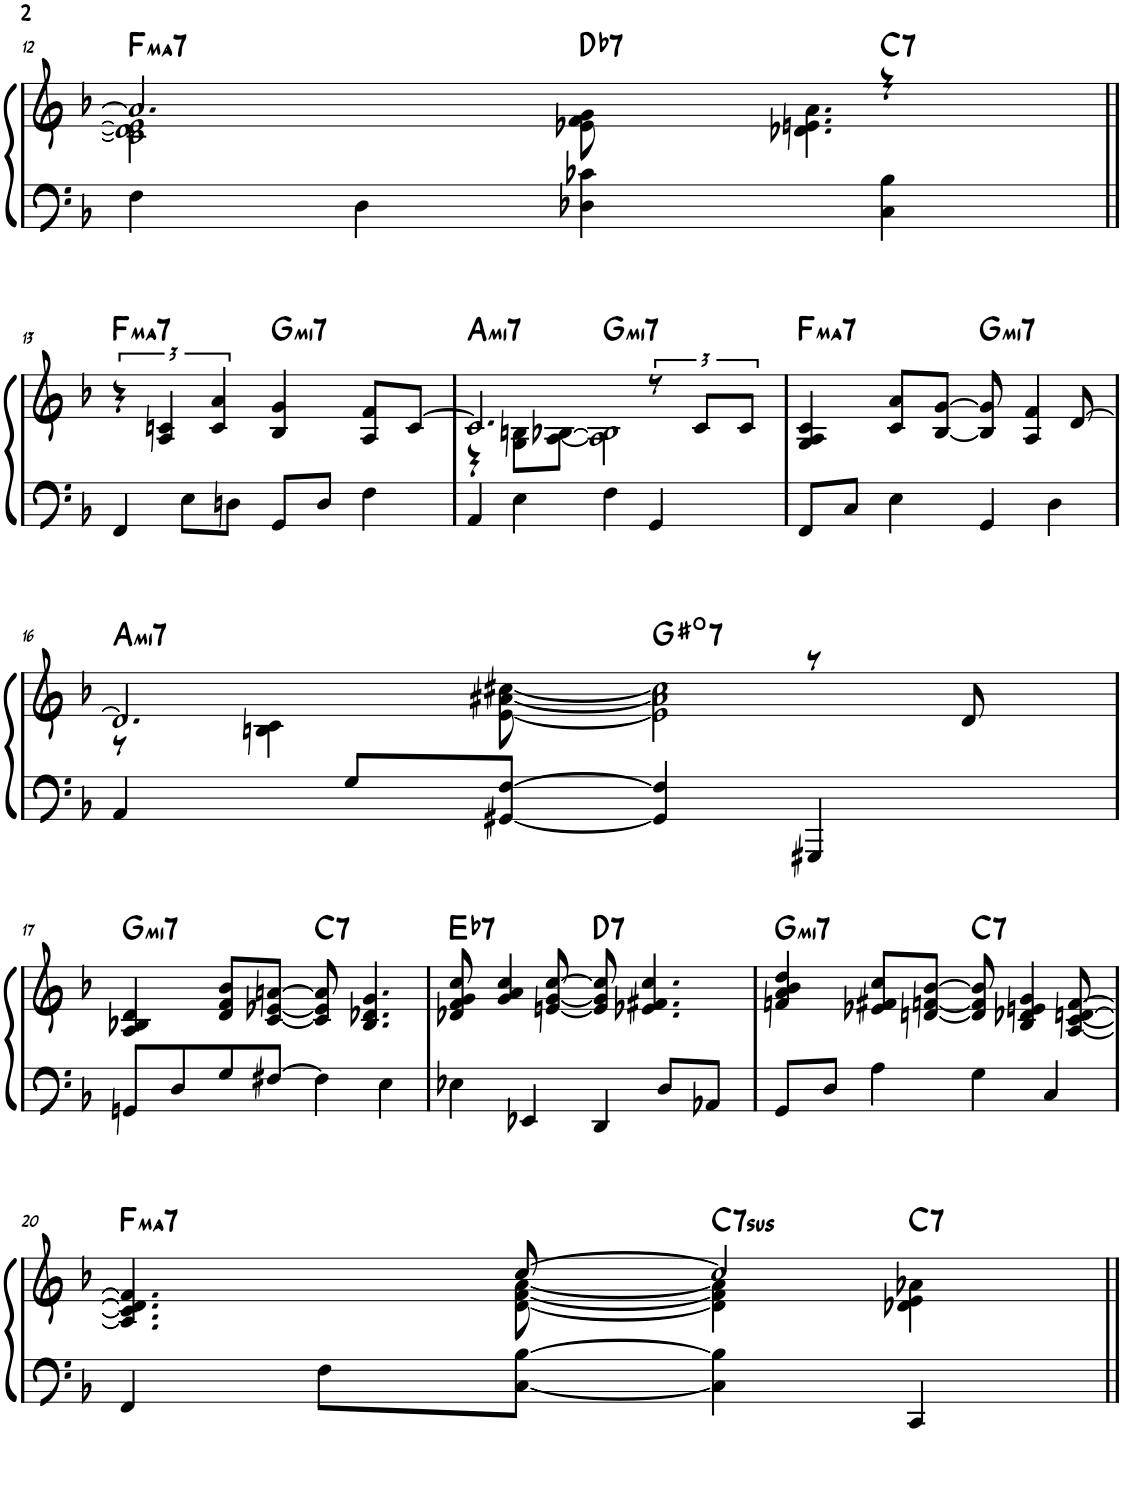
**kern	**kern	**harte
*part1	*part1	*part1
*staff2	*staff1	*
*I"Piano	*	*
*I'Pno.	*	*
!!LO:PB:g=z
*clefF4	*clefG2	*
*k[b-]	*k[b-]	*
*M4/4	*M4/4	*
=12	=12	=12
*	*^	*
!	!	!	!LO:H:kt=ma7
4F\	2.a/]	2c\] 2d\] 2e\]	F:maj7
4D\	.	.	.
!	!	!	!LO:H:kt=7
4D-X\ 4c-X\	.	8e-X\ 8f\ 8g\	Db:7
.	.	4.d-X\ 4.en\ 4.a\	.
!	!	!	!LO:H:kt=7
4C\ 4B-\	4r	.	C:7
*	*v	*v	*
!!LO:LB:g=z
=13||	=13||	=13||
!	!	!LO:H:kt=ma7
4FF/	6r	F:maj7
.	6A/ 6cn/	.
8E\L	.	.
.	6c/ 6a/	.
8Dn\J	.	.
!	!	!LO:H:kt=mi7
8GG/L	4B-/ 4g/	G:min7
8D/J	.	.
4F\	8A/ 8f/L	.
.	[8c/J	.
=14	=14	=14
*	*^	*
!	!	!	!LO:H:kt=mi7
4AA/	2.c/]	4r	A:min7
4E\	.	8G\ 8Bn\L	.
.	.	[8A\ [>8B-X\J	.
!	!	!	!LO:H:kt=mi7
4F\	.	2A\] 2B-\]	G:min7
4GG/	12r	.	.
.	12c/L	.	.
.	12c/J	.	.
*	*v	*v	*
=15	=15	=15
!	!	!LO:H:kt=ma7
8FF/L	4G/ 4A/ 4c/	F:maj7
8C/J	.	.
4E\	8c/ 8a/L	.
.	[8B-/ [8g/J	.
!	!	!LO:H:kt=mi7
4GG/	8B-/] 8g/]	G:min7
.	4A/ 4f/	.
4D\	.	.
.	[8d/	.
!!LO:LB:g=z
=16	=16	=16
*	*^	*
!	!	!	!LO:H:kt=mi7
4AA/	2.d/]	8r	A:min7
.	.	4Bn\ 4c\	.
8G/L	.	.	.
[8GG#X/ [8F/J	.	[8e\ [8a#X\ [8cc#X\	.
!	!	!	!LO:H:kt=7
4GG#/] 4F/]	.	2e\] 2a#\] 2cc#\]	G#:dim7
4GGG#X/	8r	.	.
.	8d/	.	.
*	*v	*v	*
!!LO:LB:g=z
=17	=17	=17
!	!	!LO:H:kt=mi7
8GGn/L	4A/ 4B-X/ 4d/	G:min7
8D/	.	.
8G/	8d/ 8f/ 8b-/L	.
[8F#X/J	[8c/ [8e-X/ [8an/J	.
!	!	!LO:H:kt=7
4F#\]	8c/] 8e-/] 8a/]	C:7
.	4.B-/ 4.d-X/ 4.g/	.
4E\	.	.
=18	=18	=18
!	!	!LO:H:kt=7
4E-X\	8d-X/ 8f/ 8g/ 8cc/	Eb:7
.	4g/ 4a/ 4cc/	.
4EE-X/	.	.
.	[8en/ [8g/ [8cc/	.
!	!	!LO:H:kt=7
4DD/	8e/] 8g/] 8cc/]	D:7
.	4.e-X/ 4.f#X/ 4.cc/	.
8D/L	.	.
8AA-X/J	.	.
=19	=19	=19
!	!	!LO:H:kt=mi7
8GG/L	4fn/ 4a/ 4b-/ 4dd/	G:min7
8D/J	.	.
4A\	8e-X/ 8f#X/ 8cc/L	.
.	[8dn/ [8fn/ [8b-/J	.
!	!	!LO:H:kt=7
4G\	8d/] 8f/] 8b-/]	C:7
.	4B-/ 4d-X/ 4en/ 4g/	.
4C/	.	.
.	[8A/ [8c/ [8dn/ [8f/	.
!!LO:LB:g=z
=20	=20	=20
*	*^	*
!	!	!	!LO:H:kt=ma7
4FF/	4.A/] 4.c/] 4.d/] 4.f/]	4.ryy	F:maj7
8F\L	.	.	.
[8C\ [8B-\J	[8cc/	[8d\ [8f\ [8a\	.
!	!	!	!LO:H:kt=7sus
4C\] 4B-\]	2cc/]	4d\] 4f\] 4a\]	C:sus4(7)
!	!	!	!LO:H:kt=7
4CC/	.	4d-X\ 4e\ 4a-X\	C:7
*	*v	*v	*
=||	=||	=||
*-	*-	*-
